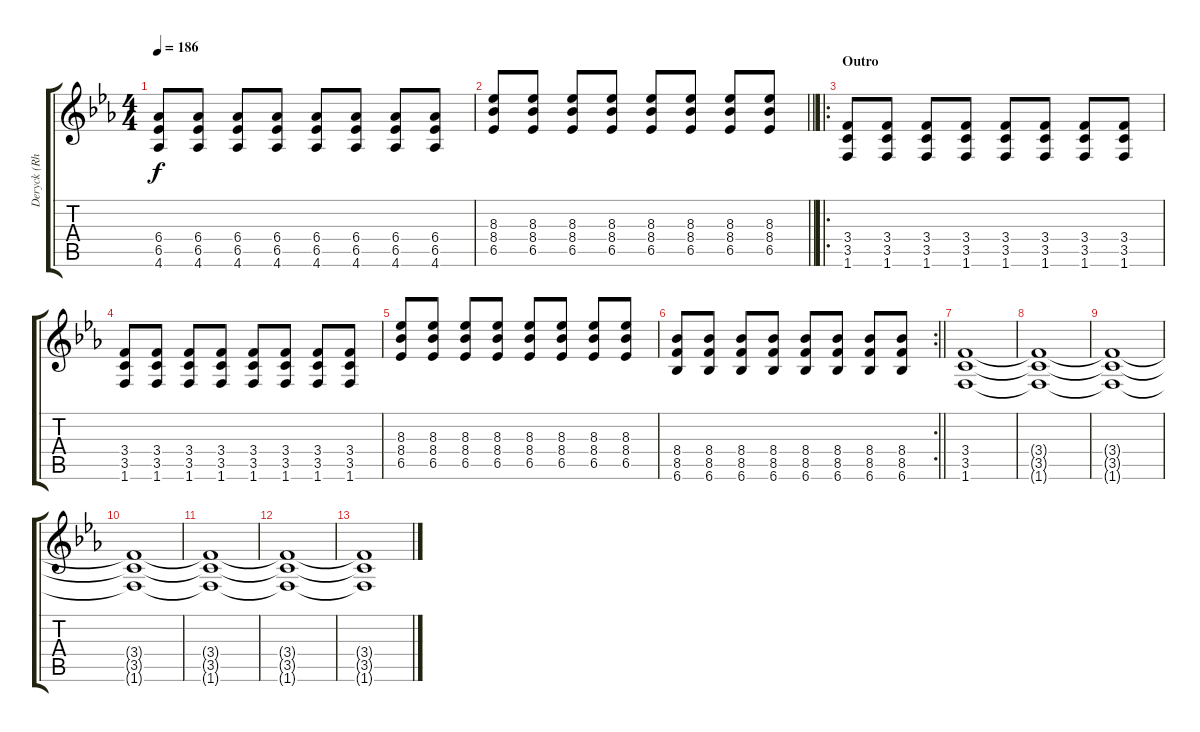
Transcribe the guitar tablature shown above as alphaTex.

\track ("Deryck (Rhythm)" "Deryck (Rh") {instrument distortionguitar}
\staff {score tabs}
\tuning (E4 B3 G3 D3 A2 E2) {hide}
\ts (4 4)
\tempo 186
\clef g2
\ks eb
(6.4 6.5 4.6).8{dy f} (6.4 6.5 4.6).8 (6.4 6.5 4.6).8 (6.4 6.5 4.6).8 (6.4 6.5 4.6).8 (6.4 6.5 4.6).8 (6.4 6.5 4.6).8 (6.4 6.5 4.6).8 |
\barLineRight lightlight
(8.3 8.4 6.5).8 (8.3 8.4 6.5).8 (8.3 8.4 6.5).8 (8.3 8.4 6.5).8 (8.3 8.4 6.5).8 (8.3 8.4 6.5).8 (8.3 8.4 6.5).8 (8.3 8.4 6.5).8 |
\ro
\section ("" "Outro")
(3.4 3.5 1.6).8 (3.4 3.5 1.6).8 (3.4 3.5 1.6).8 (3.4 3.5 1.6).8 (3.4 3.5 1.6).8 (3.4 3.5 1.6).8 (3.4 3.5 1.6).8 (3.4 3.5 1.6).8 |
(3.4 3.5 1.6).8 (3.4 3.5 1.6).8 (3.4 3.5 1.6).8 (3.4 3.5 1.6).8 (3.4 3.5 1.6).8 (3.4 3.5 1.6).8 (3.4 3.5 1.6).8 (3.4 3.5 1.6).8 |
(8.3 8.4 6.5).8 (8.3 8.4 6.5).8 (8.3 8.4 6.5).8 (8.3 8.4 6.5).8 (8.3 8.4 6.5).8 (8.3 8.4 6.5).8 (8.3 8.4 6.5).8 (8.3 8.4 6.5).8 |
\rc 2
\barLineRight lightlight
(8.4 8.5 6.6).8 (8.4 8.5 6.6).8 (8.4 8.5 6.6).8 (8.4 8.5 6.6).8 (8.4 8.5 6.6).8 (8.4 8.5 6.6).8 (8.4 8.5 6.6).8 (8.4 8.5 6.6).8 |
(3.4 3.5 1.6).1 |
(3.4{t} 3.5{t} 1.6{t}).1 |
(3.4{t} 3.5{t} 1.6{t}).1 |
(3.4{t} 3.5{t} 1.6{t}).1 |
(3.4{t} 3.5{t} 1.6{t}).1 |
(3.4{t} 3.5{t} 1.6{t}).1 |
(3.4{t} 3.5{t} 1.6{t}).1
